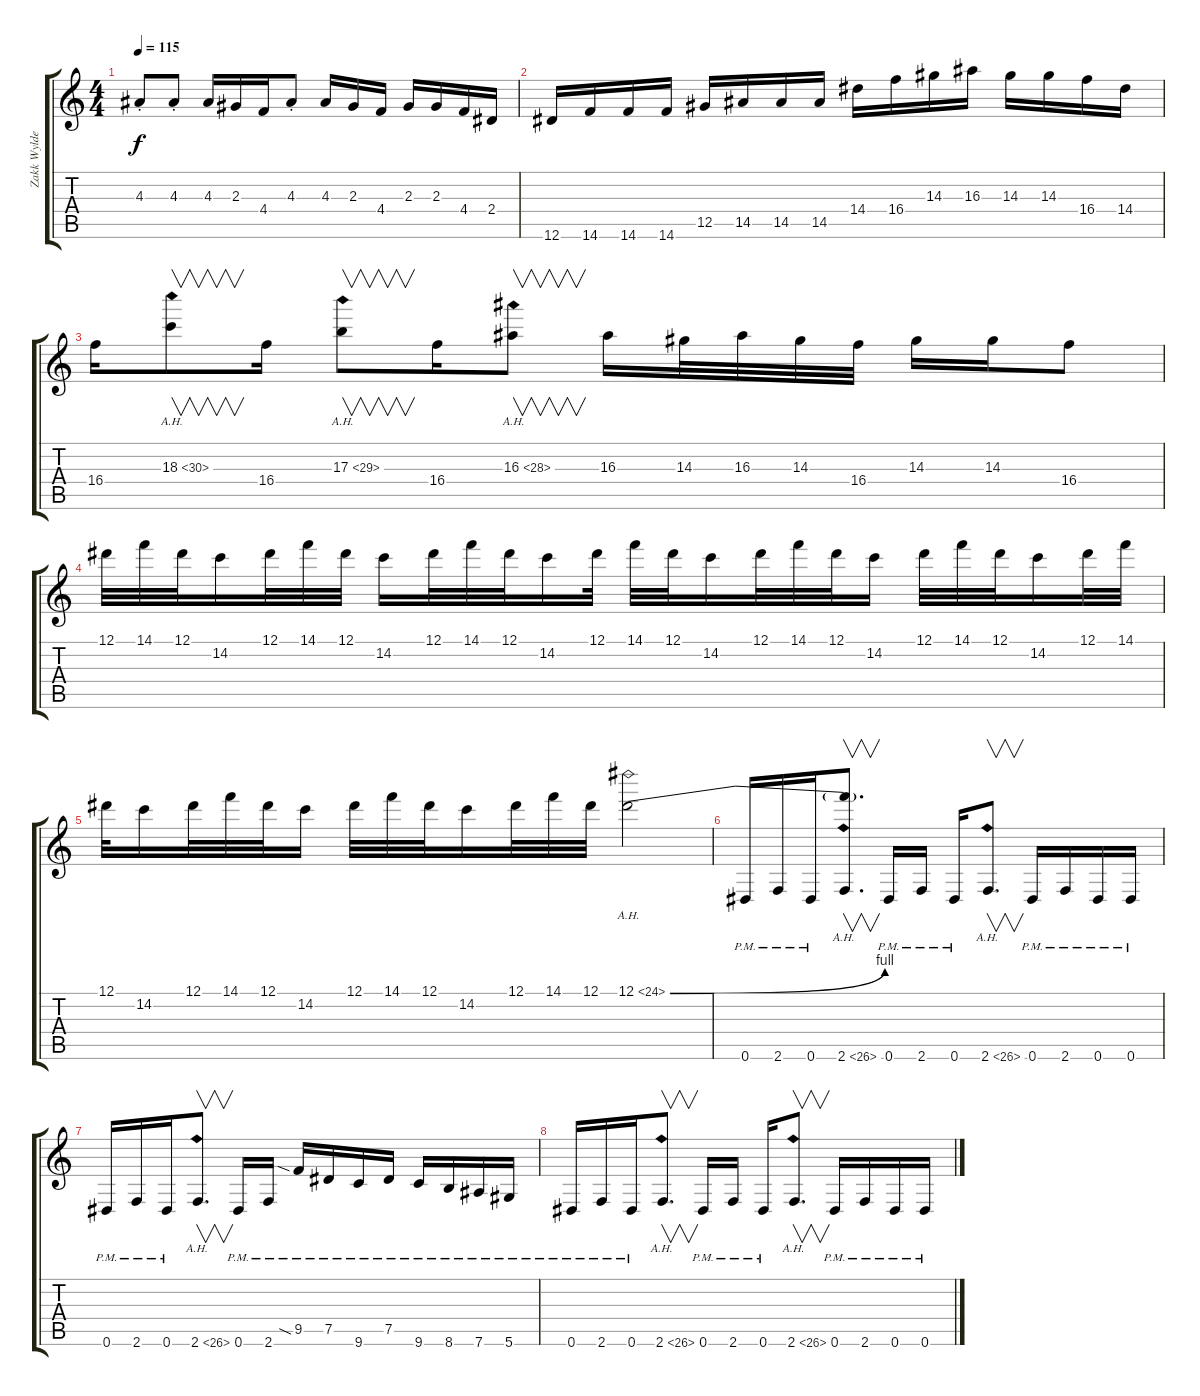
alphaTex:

\track ("Zakk Wylde" "Zakk Wylde") {instrument distortionguitar}
\staff {score tabs}
\tuning (Eb4 Bb3 Gb3 Db3 Ab2 Eb2) {hide}
\ts (4 4)
\tempo 115
\clef g2
\ks c
4.3{st}.8{dy f} 4.3{st}.8 4.3.16 2.3.16 4.4.16 4.3{st}.8 4.3.16 2.3.16 4.4.16 2.3.16 2.3.16 4.4.16 2.4.16 |
12.6.16 14.6.16 14.6.16 14.6.16 12.5.16 14.5.16 14.5.16 14.5.16 14.4.16 16.4.16 14.3.16 16.3.16 14.3.16 14.3.16 16.4.16 14.4.16 |
16.4.16 18.3{ah 12}.8{v} 16.4.16 17.3{ah 12}.8{v} 16.4.16 16.3{ah 12}.8{v} 16.3.16 14.3.32 16.3.32 14.3.32 16.4.32 14.3.16 14.3.16 16.4.8 |
12.1.32 14.1.32 12.1.32 14.2.16 12.1.32 14.1.32 12.1.32 14.2.16 12.1.32 14.1.32 12.1.32 14.2.16 12.1.32 14.1.32 12.1.32 14.2.16 12.1.32 14.1.32 12.1.32 14.2.16 12.1.32 14.1.32 12.1.32 14.2.16 12.1.32 14.1.32 |
12.1.32 14.2.16 12.1.32 14.1.32 12.1.32 14.2.16 12.1.32 14.1.32 12.1.32 14.2.16 12.1.32 14.1.32 12.1.32 12.1{be (bend 0 0 60 4) ah 12}.2 |
0.6{pm}.16{volume 1 instrument overdrivenguitar} 2.6{pm}.16 0.6{pm}.16 (12.1{t} 2.6{ah 24}).8{v d} 0.6{pm}.16 2.6{pm}.16 0.6{pm}.16 2.6{ah 24}.8{v d} 0.6{pm}.16 2.6{pm}.16 0.6{pm}.16 0.6{pm}.16 |
0.6{pm}.16 2.6{pm}.16 0.6{pm}.16 2.6{ah 24}.8{v d} 0.6{pm}.16 2.6{pm}.16 9.5{sia pm}.16 7.5{pm}.16 9.6{pm}.16 7.5{pm}.16 9.6{pm}.16 8.6{pm}.16 7.6{pm}.16 5.6{pm}.16 |
0.6{pm}.16 2.6{pm}.16 0.6{pm}.16 2.6{ah 24}.8{v d} 0.6{pm}.16 2.6{pm}.16 0.6{pm}.16 2.6{ah 24}.8{v d} 0.6{pm}.16 2.6{pm}.16 0.6{pm}.16 0.6{pm}.16
